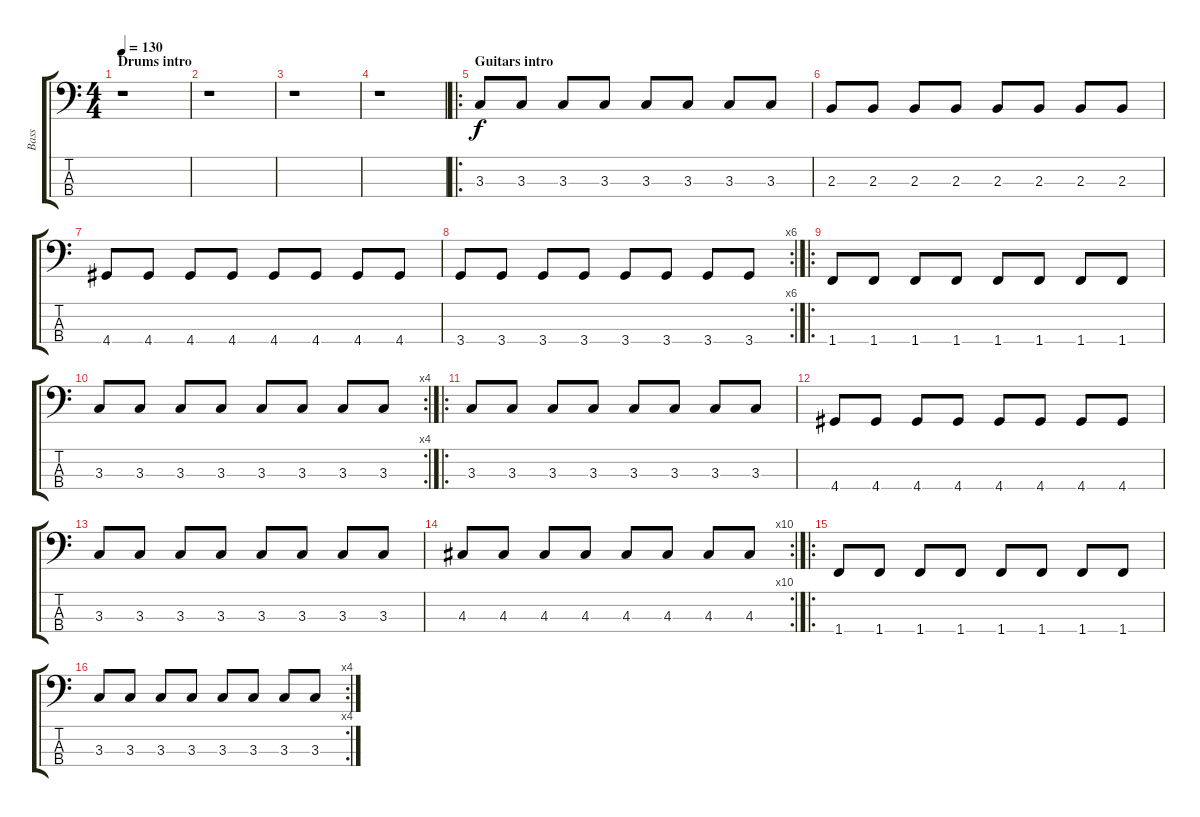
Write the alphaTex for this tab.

\track ("Bass" "Bass") {instrument electricbasspick}
\staff {score tabs}
\tuning (G2 D2 A1 E1) {hide}
\ts (4 4)
\section ("" "Drums intro")
\tempo 130
\clef f4
\ks c
r.1{dy f instrument electricbasspick} |
r.1 |
r.1 |
r.1 |
\ro
\section ("" "Guitars intro")
3.3.8 3.3.8 3.3.8 3.3.8 3.3.8 3.3.8 3.3.8 3.3.8 |
2.3.8 2.3.8 2.3.8 2.3.8 2.3.8 2.3.8 2.3.8 2.3.8 |
4.4.8 4.4.8 4.4.8 4.4.8 4.4.8 4.4.8 4.4.8 4.4.8 |
\rc 6
3.4.8 3.4.8 3.4.8 3.4.8 3.4.8 3.4.8 3.4.8 3.4.8 |
\ro
1.4.8 1.4.8 1.4.8 1.4.8 1.4.8 1.4.8 1.4.8 1.4.8 |
\rc 4
3.3.8 3.3.8 3.3.8 3.3.8 3.3.8 3.3.8 3.3.8 3.3.8 |
\ro
3.3.8 3.3.8 3.3.8 3.3.8 3.3.8 3.3.8 3.3.8 3.3.8 |
4.4.8 4.4.8 4.4.8 4.4.8 4.4.8 4.4.8 4.4.8 4.4.8 |
3.3.8 3.3.8 3.3.8 3.3.8 3.3.8 3.3.8 3.3.8 3.3.8 |
\rc 10
4.3.8 4.3.8 4.3.8 4.3.8 4.3.8 4.3.8 4.3.8 4.3.8 |
\ro
1.4.8 1.4.8 1.4.8 1.4.8 1.4.8 1.4.8 1.4.8 1.4.8 |
\rc 4
3.3.8 3.3.8 3.3.8 3.3.8 3.3.8 3.3.8 3.3.8 3.3.8
